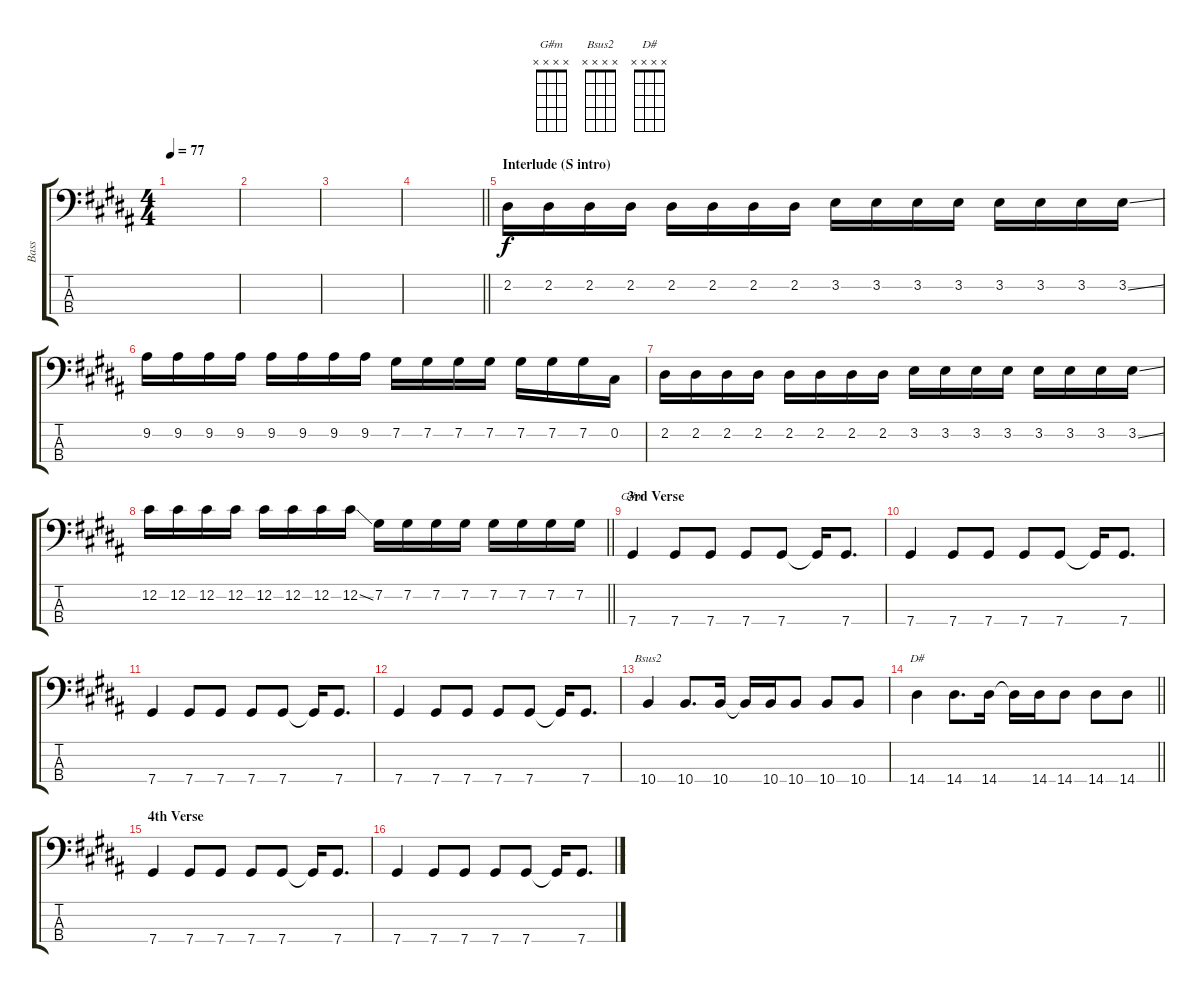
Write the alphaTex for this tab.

\track ("Bass" "Bass") {instrument electricbasspick}
\staff {score tabs}
\tuning (Gb2 Db2 Ab1 Db1) {hide}
\chord ("G#m" x x x x)
\chord ("Bsus2" x x x x)
\chord ("D#" x x x x)
\ts (4 4)
\tempo 77
\clef f4
\ks g#minor
|
|
|
\barLineRight lightlight
|
\section ("" "Interlude (Ѕ intro)")
2.2.16 2.2.16 2.2.16 2.2.16 2.2.16 2.2.16 2.2.16 2.2.16 3.2.16 3.2.16 3.2.16 3.2.16 3.2.16 3.2.16 3.2.16 3.2{ss}.16 |
9.2.16 9.2.16 9.2.16 9.2.16 9.2.16 9.2.16 9.2.16 9.2.16 7.2.16 7.2.16 7.2.16 7.2.16 7.2.16 7.2.16 7.2.16 0.2.16 |
2.2.16 2.2.16 2.2.16 2.2.16 2.2.16 2.2.16 2.2.16 2.2.16 3.2.16 3.2.16 3.2.16 3.2.16 3.2.16 3.2.16 3.2.16 3.2{ss}.16 |
\barLineRight lightlight
12.2.16 12.2.16 12.2.16 12.2.16 12.2.16 12.2.16 12.2.16 12.2{ss}.16 7.2.16 7.2.16 7.2.16 7.2.16 7.2.16 7.2.16 7.2.16 7.2.16 |
\section ("" "3rd Verse")
7.4.4{ch "G#m"} 7.4.8 7.4.8 7.4.8 7.4.8 7.4{t}.16 7.4.8{d} |
7.4.4 7.4.8 7.4.8 7.4.8 7.4.8 7.4{t}.16 7.4.8{d} |
7.4.4 7.4.8 7.4.8 7.4.8 7.4.8 7.4{t}.16 7.4.8{d} |
7.4.4 7.4.8 7.4.8 7.4.8 7.4.8 7.4{t}.16 7.4.8{d} |
10.4.4{ch "Bsus2"} 10.4.8{d} 10.4.16 10.4{t}.16 10.4.16 10.4.8 10.4.8 10.4.8 |
\barLineRight lightlight
14.4.4{ch "D#"} 14.4.8{d} 14.4.16 14.4{t}.16 14.4.16 14.4.8 14.4.8 14.4.8 |
\section ("" "4th Verse")
7.4.4 7.4.8 7.4.8 7.4.8 7.4.8 7.4{t}.16 7.4.8{d} |
7.4.4 7.4.8 7.4.8 7.4.8 7.4.8 7.4{t}.16 7.4.8{d}
